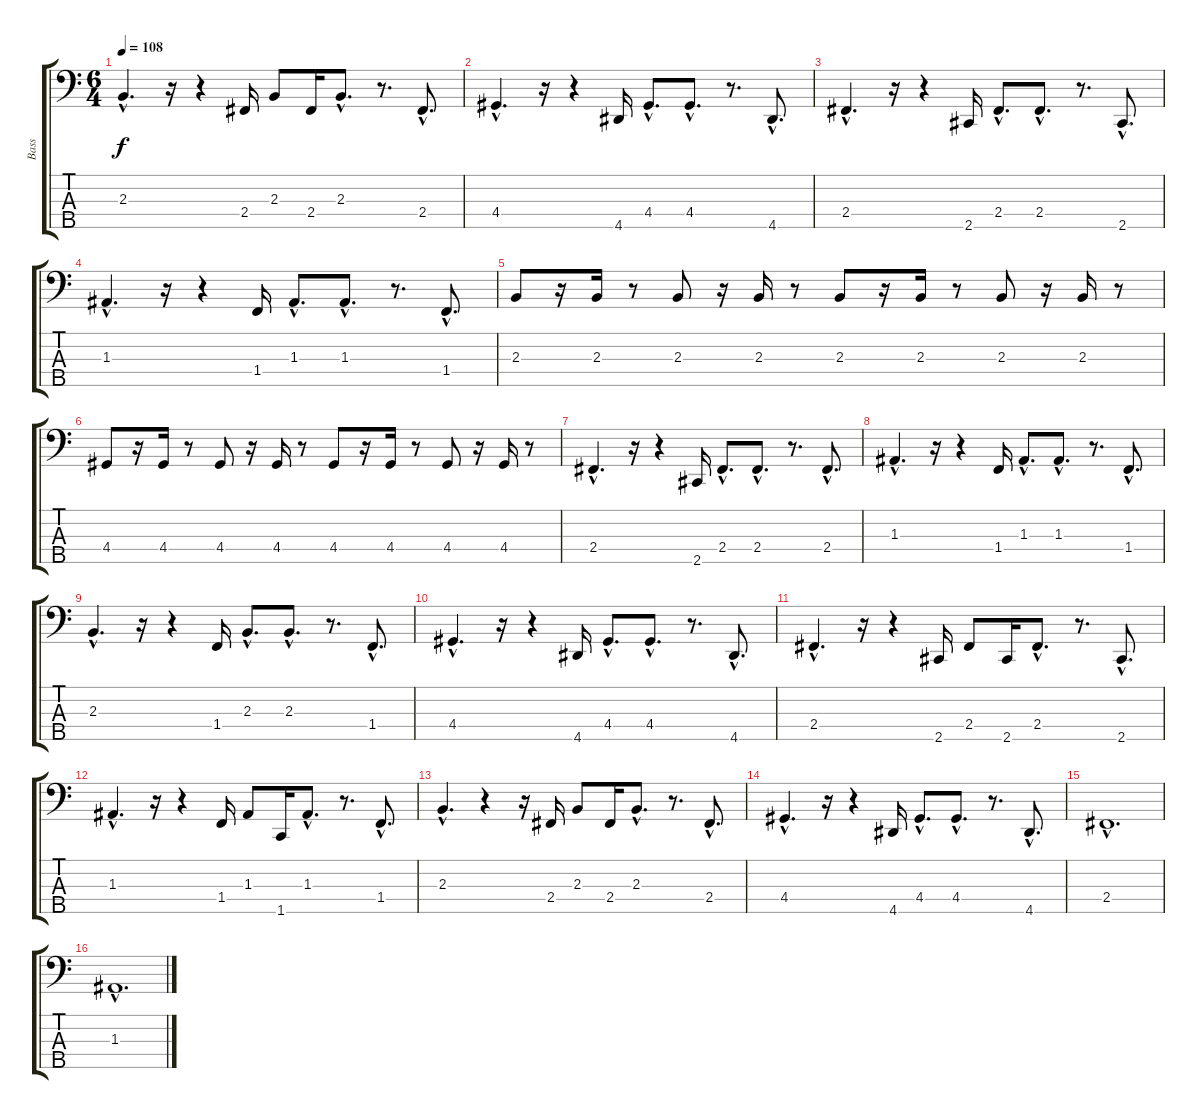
\track ("Bass" "Bass") {instrument acousticbass}
\staff {score tabs}
\tuning (G2 D2 A1 E1 B0) {hide}
\ts (6 4)
\tempo 108
\clef f4
\ks c
2.3{hac}.4{d dy f} r.16 r.4 2.4.16 2.3.8 2.4.16 2.3{hac}.8{d} r.8{d} 2.4{hac}.8{d} |
4.4{hac}.4{d} r.16 r.4 4.5.16 4.4{hac}.8{d} 4.4{hac}.8{d} r.8{d} 4.5{hac}.8{d} |
2.4{hac}.4{d} r.16 r.4 2.5.16 2.4{hac}.8{d} 2.4{hac}.8{d} r.8{d} 2.5{hac}.8{d} |
1.3{hac}.4{d} r.16 r.4 1.4.16 1.3{hac}.8{d} 1.3{hac}.8{d} r.8{d} 1.4{hac}.8{d} |
2.3.8 r.16 2.3.16 r.8 2.3.8 r.16 2.3.16 r.8 2.3.8 r.16 2.3.16 r.8 2.3.8 r.16 2.3.16 r.8 |
4.4.8 r.16 4.4.16 r.8 4.4.8 r.16 4.4.16 r.8 4.4.8 r.16 4.4.16 r.8 4.4.8 r.16 4.4.16 r.8 |
2.4{hac}.4{d} r.16 r.4 2.5.16 2.4{hac}.8{d} 2.4{hac}.8{d} r.8{d} 2.4{hac}.8{d} |
1.3{hac}.4{d} r.16 r.4 1.4.16 1.3{hac}.8{d} 1.3{hac}.8{d} r.8{d} 1.4{hac}.8{d} |
2.3{hac}.4{d} r.16 r.4 1.4.16 2.3{hac}.8{d} 2.3{hac}.8{d} r.8{d} 1.4{hac}.8{d} |
4.4{hac}.4{d} r.16 r.4 4.5.16 4.4{hac}.8{d} 4.4{hac}.8{d} r.8{d} 4.5{hac}.8{d} |
2.4{hac}.4{d} r.16 r.4 2.5.16 2.4.8 2.5.16 2.4{hac}.8{d} r.8{d} 2.5{hac}.8{d} |
1.3{hac}.4{d} r.16 r.4 1.4.16 1.3.8 1.5.16 1.3{hac}.8{d} r.8{d} 1.4{hac}.8{d} |
2.3{hac}.4{d} r.4 r.16 2.4.16 2.3.8 2.4.16 2.3{hac}.8{d} r.8{d} 2.4{hac}.8{d} |
4.4{hac}.4{d} r.16 r.4 4.5.16 4.4{hac}.8{d} 4.4{hac}.8{d} r.8{d} 4.5{hac}.8{d} |
2.4{hac}.1{d} |
1.3{hac}.1{d}
